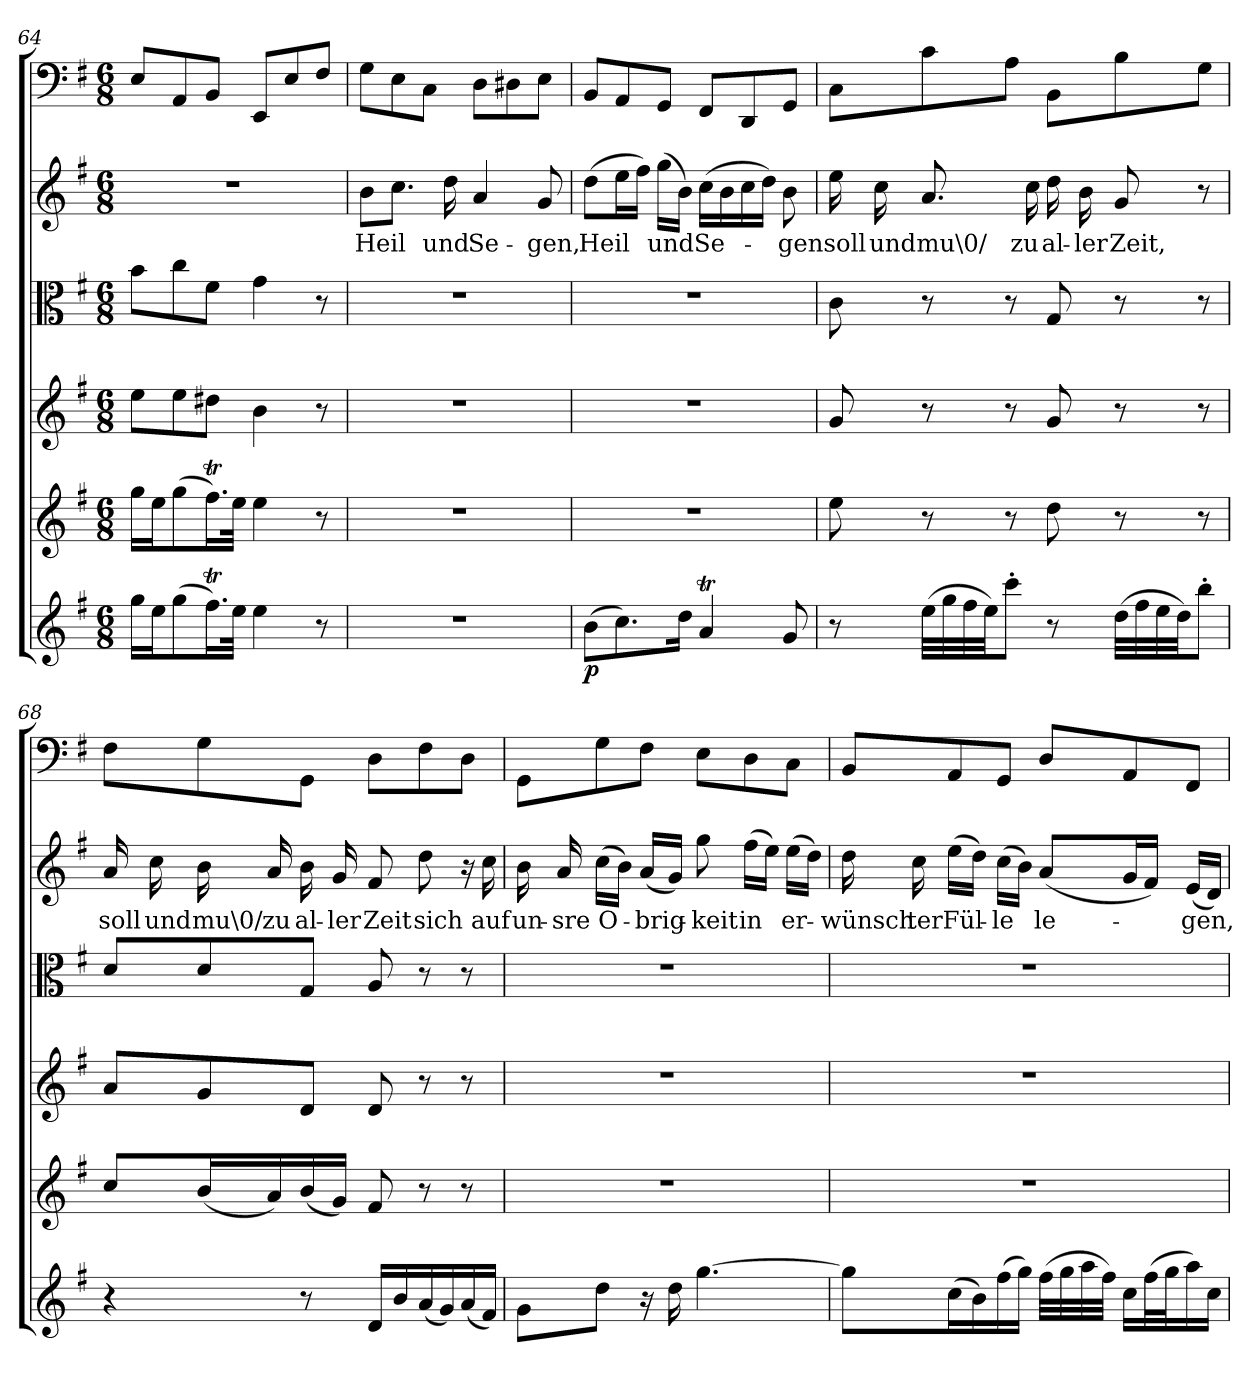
**kern	**dynam	**kern	**kern	**kern	**kern	**text	**kern
*part6	*part6	*part5	*part4	*part3	*part2	*part2	*part1
*staff6	*staff6	*staff5	*staff4	*staff3	*staff2	*staff2	*staff1
*clefG2	*	*clefG2	*clefG2	*clefC3	*clefG2	*	*clefF4
*k[f#]	*	*k[f#]	*k[f#]	*k[f#]	*k[f#]	*	*k[f#]
*G:	*	*G:	*G:	*G:	*G:	*	*G:
*M6/8	*	*M6/8	*M6/8	*M6/8	*M6/8	*	*M6/8
=64	=64	=64	=64	=64	=64	=64	=64
16gg\LL	.	16gg\LL	8ee\L	8b\L	2.r	.	8E/L
16ee\J	.	16ee\J	.	.	.	.	.
(8gg\	.	(8gg\	8ee\	8cc\	.	.	8AA/
16.ff#t\L)	.	16.ff#t\L)	8dd#X\J	8f#\J	.	.	8BB/J
32ee\JJk	.	32ee\JJk	.	.	.	.	.
4ee\	.	4ee\	4b\	4g\	.	.	8EE/L
.	.	.	.	.	.	.	8E/
8r	.	8r	8r	8r	.	.	8F#/J
=65	=65	=65	=65	=65	=65	=65	=65
2.r	.	2.r	2.r	2.r	8b\L	Heil	8G\L
.	.	.	.	.	8.cc\J	.	8E\
.	.	.	.	.	.	.	8C\J
.	.	.	.	.	16dd\	und	.
.	.	.	.	.	4a/	Se-	8D\L
.	.	.	.	.	.	.	8D#X\
.	.	.	.	.	8g/	-gen,	8E\J
=66	=66	=66	=66	=66	=66	=66	=66
(8b\L	p	2.r	2.r	2.r	(8dd\L	Heil	8BB/L
8.cc\)	.	.	.	.	16ee\L	.	8AA/
.	.	.	.	.	16ff#\JJ)	.	.
.	.	.	.	.	(16gg\LL	und	8GG/J
16dd\Jk	.	.	.	.	16b\JJ)	.	.
4aT/	.	.	.	.	(16cc\LL	Se-	8FF#/L
.	.	.	.	.	16b\	.	.
.	.	.	.	.	16cc\	.	8DD/
.	.	.	.	.	16dd\JJ)	.	.
8g/	.	.	.	.	8b\	-gen	8GG/J
=67	=67	=67	=67	=67	=67	=67	=67
8r	.	8ee\	8g/	8c\	16ee\	soll	8C\L
.	.	.	.	.	16cc\	und	.
(32ee\LLL	.	8r	8r	8r	8.a/	mu\0/	8c\
32gg\	.	.	.	.	.	.	.
32ff#\	.	.	.	.	.	.	.
32ee\JJ)	.	.	.	.	.	.	.
8ccc'\J	.	8r	8r	8r	.	.	8A\J
.	.	.	.	.	16cc\	zu	.
8r	.	8dd\	8g/	8G/	16dd\	al-	8BB\L
.	.	.	.	.	16b\	-ler	.
(32dd\LLL	.	8r	8r	8r	8g/	Zeit,	8B\
32ff#\	.	.	.	.	.	.	.
32ee\	.	.	.	.	.	.	.
32dd\JJ)	.	.	.	.	.	.	.
8bb'\J	.	8r	8r	8r	8r	.	8G\J
=68	=68	=68	=68	=68	=68	=68	=68
4r	.	8cc/L	8a/L	8d/L	16a/	soll	8F#\L
.	.	.	.	.	16cc\	und	.
.	.	(16b/L	8g/	8d/	16b\	mu\0/	8G\
.	.	16a/)	.	.	16a/	zu	.
8r	.	(16b/	8d/J	8G/J	16b\	al-	8GG\J
.	.	16g/JJ)	.	.	16g/	-ler	.
16d/LL	.	8f#/	8d/	8A/	8f#/	Zeit	8D\L
16b/	.	.	.	.	.	.	.
(16a/	.	8r	8r	8r	8dd\	sich	8F#\
16g/)	.	.	.	.	.	.	.
(16a/	.	8r	8r	8r	16r	.	8D\J
16f#/JJ)	.	.	.	.	16cc\	auf	.
=69	=69	=69	=69	=69	=69	=69	=69
8g\L	.	2.r	2.r	2.r	16b\	un-	8GG\L
.	.	.	.	.	16a/	-sre	.
8dd\J	.	.	.	.	(16cc\LL	O-	8G\
.	.	.	.	.	16b\JJ)	.	.
16r	.	.	.	.	(16a/LL	-brig-	8F#\J
16dd\	.	.	.	.	16g/JJ)	.	.
[4.gg\	.	.	.	.	8gg\	-keit	8E\L
.	.	.	.	.	(16ff#\LL	in	8D\
.	.	.	.	.	16ee\JJ)	.	.
.	.	.	.	.	(16ee\LL	er-	8C\J
.	.	.	.	.	16dd\JJ)	.	.
=70	=70	=70	=70	=70	=70	=70	=70
8gg\L]	.	2.r	2.r	2.r	16dd\	-wünsch	8BB/L
.	.	.	.	.	16cc\	ter	.
(16cc\L	.	.	.	.	(16ee\LL	Fül-	8AA/
16b\)	.	.	.	.	16dd\JJ)	.	.
(16ff#\	.	.	.	.	(16cc\LL	-le	8GG/J
16gg\JJ)	.	.	.	.	16b\JJ)	.	.
(32ff#\LLL	.	.	.	.	(8a/L	le-	8D/L
32gg\	.	.	.	.	.	.	.
32aa\	.	.	.	.	.	.	.
32ff#\JJJ)	.	.	.	.	.	.	.
16cc\LL	.	.	.	.	16g/L	.	8AA/
(32ff#\L	.	.	.	.	16f#/JJ)	.	.
32gg\J	.	.	.	.	.	.	.
16aa\)	.	.	.	.	(16e/LL	-gen,	8FF#/J
16cc\JJ	.	.	.	.	16d/JJ)	.	.
=	=	=	=	=	=	=	=
*-	*-	*-	*-	*-	*-	*-	*-
